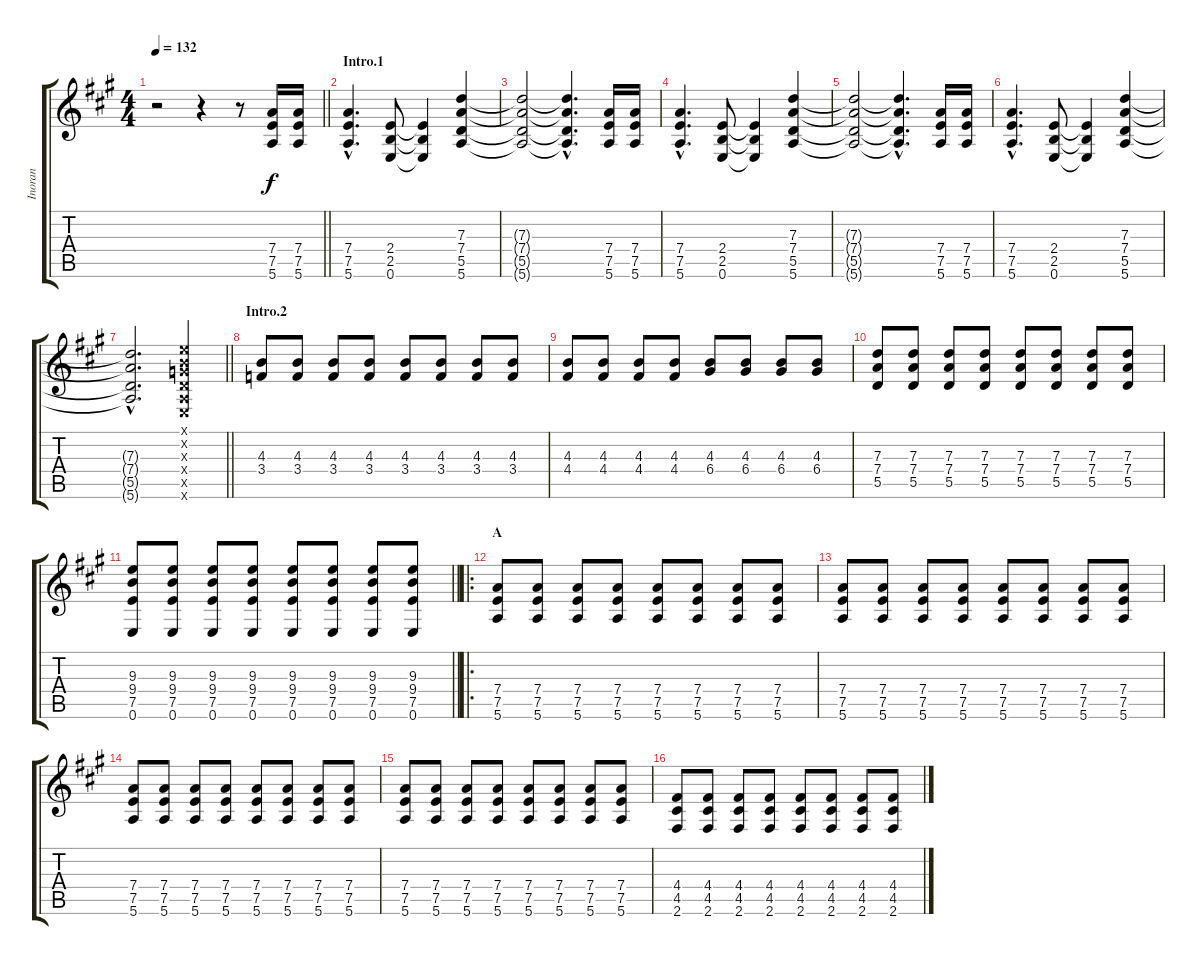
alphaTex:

\track ("Inoran" "Inoran") {instrument distortionguitar}
\staff {score tabs}
\tuning (E4 B3 G3 D3 A2 E2) {hide}
\ts (4 4)
\tempo 132
\clef g2
\barLineRight lightlight
\ks a
r.2{dy f instrument distortionguitar} r.4 r.8 (7.4 7.5 5.6).16 (7.4 7.5 5.6).16 |
\section ("" "Intro.1")
(7.4{hac} 7.5{hac} 5.6{hac}).4{d} (2.4 2.5 0.6).8 (2.4{t} 2.5{t} 0.6{t}).4 (7.3 7.4 5.5 5.6).4 |
(7.3{t} 7.4{t} 5.5{t} 5.6{t}).2 (7.3{hac t} 7.4{hac t} 5.5{hac t} 5.6{hac t}).4{d} (7.4 7.5 5.6).16 (7.4 7.5 5.6).16 |
(7.4{hac} 7.5{hac} 5.6{hac}).4{d} (2.4 2.5 0.6).8 (2.4{t} 2.5{t} 0.6{t}).4 (7.3 7.4 5.5 5.6).4 |
(7.3{t} 7.4{t} 5.5{t} 5.6{t}).2 (7.3{hac t} 7.4{hac t} 5.5{hac t} 5.6{hac t}).4{d} (7.4 7.5 5.6).16 (7.4 7.5 5.6).16 |
(7.4{hac} 7.5{hac} 5.6{hac}).4{d} (2.4 2.5 0.6).8 (2.4{t} 2.5{t} 0.6{t}).4 (7.3 7.4 5.5 5.6).4 |
\barLineRight lightlight
(7.3{hac t} 7.4{hac t} 5.5{hac t} 5.6{hac t}).2{d} (0.1{x} 0.2{x} 0.3{x} 0.4{x} 0.5{x} 0.6{x}).4 |
\section ("" "Intro.2")
(4.3 3.4).8 (4.3 3.4).8 (4.3 3.4).8 (4.3 3.4).8 (4.3 3.4).8 (4.3 3.4).8 (4.3 3.4).8 (4.3 3.4).8 |
(4.3 4.4).8 (4.3 4.4).8 (4.3 4.4).8 (4.3 4.4).8 (4.3 6.4).8 (4.3 6.4).8 (4.3 6.4).8 (4.3 6.4).8 |
(7.3 7.4 5.5).8 (7.3 7.4 5.5).8 (7.3 7.4 5.5).8 (7.3 7.4 5.5).8 (7.3 7.4 5.5).8 (7.3 7.4 5.5).8 (7.3 7.4 5.5).8 (7.3 7.4 5.5).8 |
\barLineRight lightlight
(9.3 9.4 7.5 0.6).8 (9.3 9.4 7.5 0.6).8 (9.3 9.4 7.5 0.6).8 (9.3 9.4 7.5 0.6).8 (9.3 9.4 7.5 0.6).8 (9.3 9.4 7.5 0.6).8 (9.3 9.4 7.5 0.6).8 (9.3 9.4 7.5 0.6).8 |
\ro
\section ("" "A")
(7.4 7.5 5.6).8 (7.4 7.5 5.6).8 (7.4 7.5 5.6).8 (7.4 7.5 5.6).8 (7.4 7.5 5.6).8 (7.4 7.5 5.6).8 (7.4 7.5 5.6).8 (7.4 7.5 5.6).8 |
(7.4 7.5 5.6).8 (7.4 7.5 5.6).8 (7.4 7.5 5.6).8 (7.4 7.5 5.6).8 (7.4 7.5 5.6).8 (7.4 7.5 5.6).8 (7.4 7.5 5.6).8 (7.4 7.5 5.6).8 |
(7.4 7.5 5.6).8 (7.4 7.5 5.6).8 (7.4 7.5 5.6).8 (7.4 7.5 5.6).8 (7.4 7.5 5.6).8 (7.4 7.5 5.6).8 (7.4 7.5 5.6).8 (7.4 7.5 5.6).8 |
(7.4 7.5 5.6).8 (7.4 7.5 5.6).8 (7.4 7.5 5.6).8 (7.4 7.5 5.6).8 (7.4 7.5 5.6).8 (7.4 7.5 5.6).8 (7.4 7.5 5.6).8 (7.4 7.5 5.6).8 |
(4.4 4.5 2.6).8 (4.4 4.5 2.6).8 (4.4 4.5 2.6).8 (4.4 4.5 2.6).8 (4.4 4.5 2.6).8 (4.4 4.5 2.6).8 (4.4 4.5 2.6).8 (4.4 4.5 2.6).8
